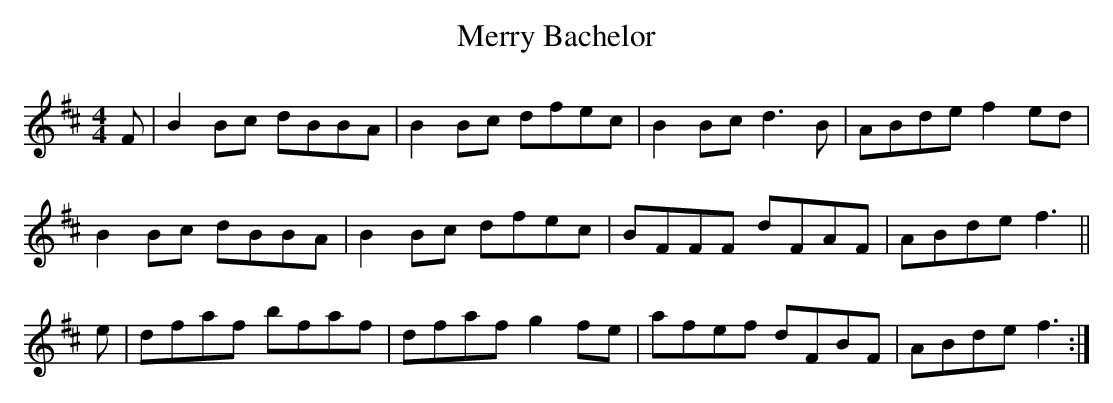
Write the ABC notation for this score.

X:1
T: Merry Bachelor
M: 4/4
L: 1/8
K: Bm
F|B2 Bc dBBA|B2 Bc dfec|B2 Bc d3B|ABde f2 ed|
B2 Bc dBBA|B2 Bc dfec|BFFF dFAF|ABde f3||
e|dfaf bfaf|dfaf g2 fe|afef dFBF|ABde f3 :|
